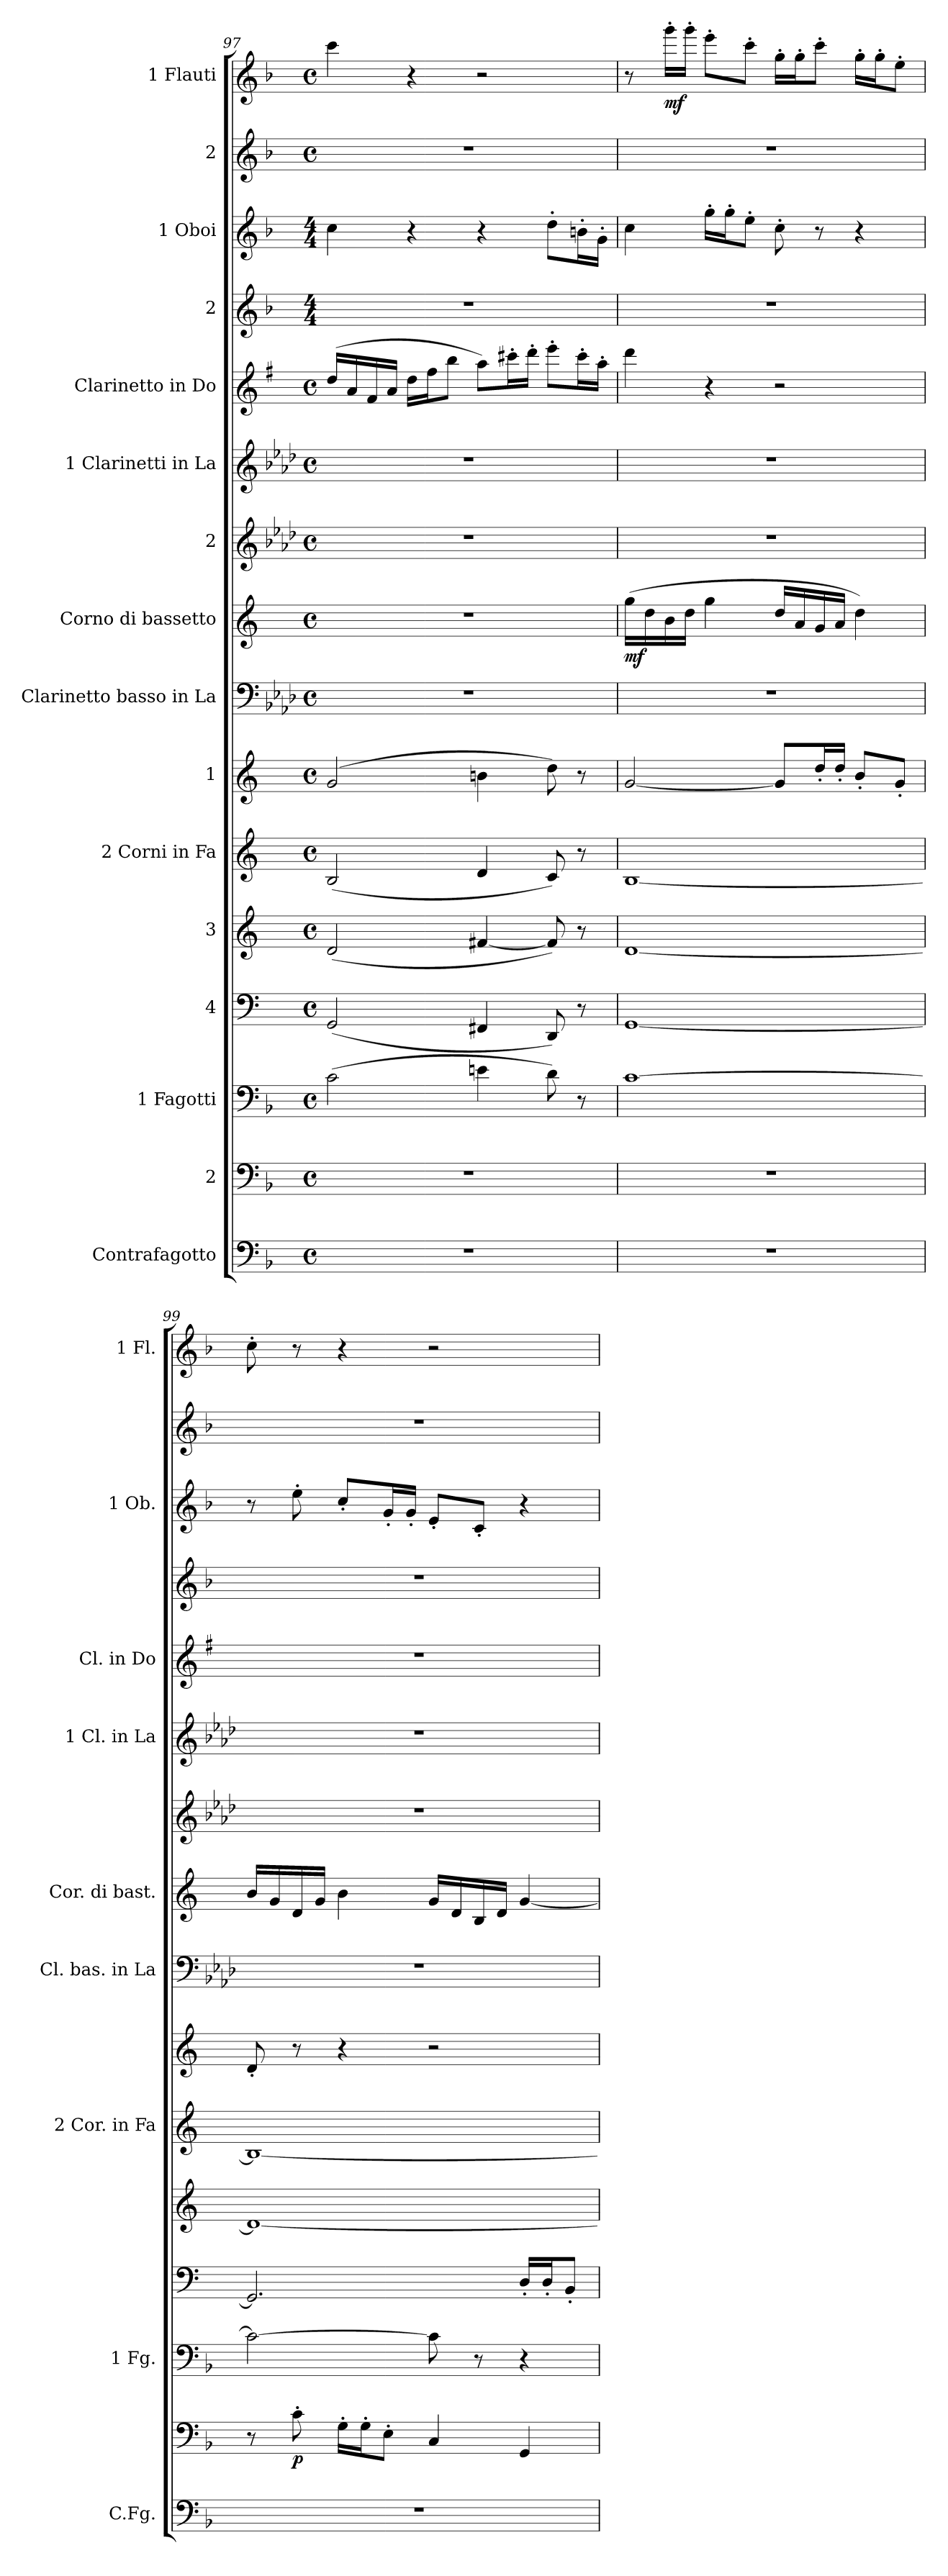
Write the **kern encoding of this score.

**kern	**kern	**dynam	**kern	**kern	**kern	**kern	**kern	**kern	**kern	**dynam	**kern	**kern	**kern	**kern	**kern	**kern	**kern	**dynam
*part16	*part15	*part15	*part14	*part13	*part12	*part11	*part10	*part9	*part8	*part8	*part7	*part6	*part5	*part4	*part3	*part2	*part1	*part1
*staff16	*staff15	*staff15	*staff14	*staff13	*staff12	*staff11	*staff10	*staff9	*staff8	*staff8	*staff7	*staff6	*staff5	*staff4	*staff3	*staff2	*staff1	*staff1
*I"Contrafagotto	*I"2	*	*I"1  Fagotti	*I"4	*I"3	*I"2  Corni in Fa	*I"1	*I"Clarinetto basso in La	*I"Corno di bassetto	*	*I"2	*I"1  Clarinetti in La	*I"Clarinetto in Do	*I"2	*I"1  Oboi	*I"2	*I"1  Flauti	*
*I'C.Fg.	*	*	*I'1  Fg.	*	*	*I'2  Cor. in Fa	*	*I'Cl. bas. in La	*I'Cor. di bast.	*	*	*I'1  Cl. in La	*I'Cl. in Do	*	*I'1  Ob.	*	*I'1  Fl.	*
!!LO:PB:g=z
*clefF4	*clefF4	*	*clefF4	*clefF4	*clefG2	*clefG2	*clefG2	*clefF4	*clefG2	*	*clefG2	*clefG2	*clefG2	*clefG2	*clefG2	*clefG2	*clefG2	*
*ITrd7c12	*	*	*	*ITrd4c7	*ITrd4c7	*ITrd4c7	*ITrd4c7	*ITrd2c3	*ITrd4c7	*	*ITrd2c3	*ITrd2c3	*ITrd1c2	*	*	*	*	*
*k[b-]	*k[b-]	*	*k[b-]	*k[b-]	*k[b-]	*k[b-]	*k[b-]	*k[b-]	*k[b-]	*	*k[b-]	*k[b-]	*k[b-]	*k[b-]	*k[b-]	*k[b-]	*k[b-]	*
*M4/4	*M4/4	*	*M4/4	*M4/4	*M4/4	*M4/4	*M4/4	*M4/4	*M4/4	*	*M4/4	*M4/4	*M4/4	*M4/4	*M4/4	*M4/4	*M4/4	*
*met(c)	*met(c)	*	*met(c)	*met(c)	*met(c)	*met(c)	*met(c)	*met(c)	*met(c)	*	*met(c)	*met(c)	*met(c)	*	*	*met(c)	*met(c)	*
=97	=97	=97	=97	=97	=97	=97	=97	=97	=97	=97	=97	=97	=97	=97	=97	=97	=97	=97
1r	1r	.	(2c\	(2CC/	(2G/	(2E/	(2c/	1r	1r	.	1r	1r	(16cc/LL	1r	4cc\	1r	4ccc\	.
.	.	.	.	.	.	.	.	.	.	.	.	.	16g/	.	.	.	.	.
.	.	.	.	.	.	.	.	.	.	.	.	.	16e/	.	.	.	.	.
.	.	.	.	.	.	.	.	.	.	.	.	.	16g/JJ	.	.	.	.	.
.	.	.	.	.	.	.	.	.	.	.	.	.	16cc\LL	.	4r	.	4r	.
.	.	.	.	.	.	.	.	.	.	.	.	.	16ee\J	.	.	.	.	.
.	.	.	.	.	.	.	.	.	.	.	.	.	8aa\J	.	.	.	.	.
.	.	.	4en\	4BBBn/	[4Bn/	4G/	4en\	.	.	.	.	.	8gg\L)	.	4r	.	2r	.
.	.	.	.	.	.	.	.	.	.	.	.	.	16bbn'\L	.	.	.	.	.
.	.	.	.	.	.	.	.	.	.	.	.	.	16ccc'\JJ	.	.	.	.	.
.	.	.	8d\)	8GGG/)	8B/])	8F/)	8g\)	.	.	.	.	.	8ddd'\L	.	8dd'\L	.	.	.
.	.	.	8r	8r	8r	8r	8r	.	.	.	.	.	16bb'\L	.	16bn'\L	.	.	.
.	.	.	.	.	.	.	.	.	.	.	.	.	16gg'\JJ	.	16g'\JJ	.	.	.
=98	=98	=98	=98	=98	=98	=98	=98	=98	=98	=98	=98	=98	=98	=98	=98	=98	=98	=98
!	!	!	!	!	!	!	!	!	!	!LO:DY:b	!	!	!	!	!	!	!	!
1r	1r	.	[1c	[1CC	[1G	[1E	[2c/	1r	(16cc\LL	mf	1r	1r	4ccc\	1r	4cc\	1r	8r	.
.	.	.	.	.	.	.	.	.	16g\	.	.	.	.	.	.	.	.	.
!	!	!	!	!	!	!	!	!	!	!	!	!	!	!	!	!	!	!LO:DY:b
.	.	.	.	.	.	.	.	.	16e\	.	.	.	.	.	.	.	16ggg'\LL	mf
.	.	.	.	.	.	.	.	.	16g\JJ	.	.	.	.	.	.	.	16ggg'\JJ	.
.	.	.	.	.	.	.	.	.	4cc\	.	.	.	4r	.	16gg'\LL	.	8eee'\L	.
.	.	.	.	.	.	.	.	.	.	.	.	.	.	.	16gg'\J	.	.	.
.	.	.	.	.	.	.	.	.	.	.	.	.	.	.	8ee'\J	.	8ccc'\J	.
.	.	.	.	.	.	.	8c/L]	.	16g/LL	.	.	.	2r	.	8cc'\	.	16gg'\LL	.
.	.	.	.	.	.	.	.	.	16d/	.	.	.	.	.	.	.	16gg'\J	.
.	.	.	.	.	.	.	16g'/L	.	16c/	.	.	.	.	.	8r	.	8ccc'\J	.
.	.	.	.	.	.	.	16g'/JJ	.	16d/JJ	.	.	.	.	.	.	.	.	.
.	.	.	.	.	.	.	8e'/L	.	4g\)	.	.	.	.	.	4r	.	16gg'\LL	.
.	.	.	.	.	.	.	.	.	.	.	.	.	.	.	.	.	16gg'\J	.
.	.	.	.	.	.	.	8c'/J	.	.	.	.	.	.	.	.	.	8ee'\J	.
=99	=99	=99	=99	=99	=99	=99	=99	=99	=99	=99	=99	=99	=99	=99	=99	=99	=99	=99
1r	8r	.	2c\_	2.CC/]	1G_	1E_	8G'/	1r	16e/LL	.	1r	1r	1r	1r	8r	1r	8cc'\	.
.	.	.	.	.	.	.	.	.	16c/	.	.	.	.	.	.	.	.	.
!	!	!LO:DY:b	!	!	!	!	!	!	!	!	!	!	!	!	!	!	!	!
.	8c'\	p	.	.	.	.	8r	.	16G/	.	.	.	.	.	8ee'\	.	8r	.
.	.	.	.	.	.	.	.	.	16c/JJ	.	.	.	.	.	.	.	.	.
.	16G'\LL	.	.	.	.	.	4r	.	4e\	.	.	.	.	.	8cc'/L	.	4r	.
.	16G'\J	.	.	.	.	.	.	.	.	.	.	.	.	.	.	.	.	.
.	8E'\J	.	.	.	.	.	.	.	.	.	.	.	.	.	16g'/L	.	.	.
.	.	.	.	.	.	.	.	.	.	.	.	.	.	.	16g'/JJ	.	.	.
.	4C/	.	8c\]	.	.	.	2r	.	16c/LL	.	.	.	.	.	8e'/L	.	2r	.
.	.	.	.	.	.	.	.	.	16G/	.	.	.	.	.	.	.	.	.
.	.	.	8r	.	.	.	.	.	16E/	.	.	.	.	.	8c'/J	.	.	.
.	.	.	.	.	.	.	.	.	16G/JJ	.	.	.	.	.	.	.	.	.
.	4GG/	.	4r	16GG'/LL	.	.	.	.	[4c/	.	.	.	.	.	4r	.	.	.
.	.	.	.	16GG'/J	.	.	.	.	.	.	.	.	.	.	.	.	.	.
.	.	.	.	8EE'/J	.	.	.	.	.	.	.	.	.	.	.	.	.	.
=	=	=	=	=	=	=	=	=	=	=	=	=	=	=	=	=	=	=
*-	*-	*-	*-	*-	*-	*-	*-	*-	*-	*-	*-	*-	*-	*-	*-	*-	*-	*-
